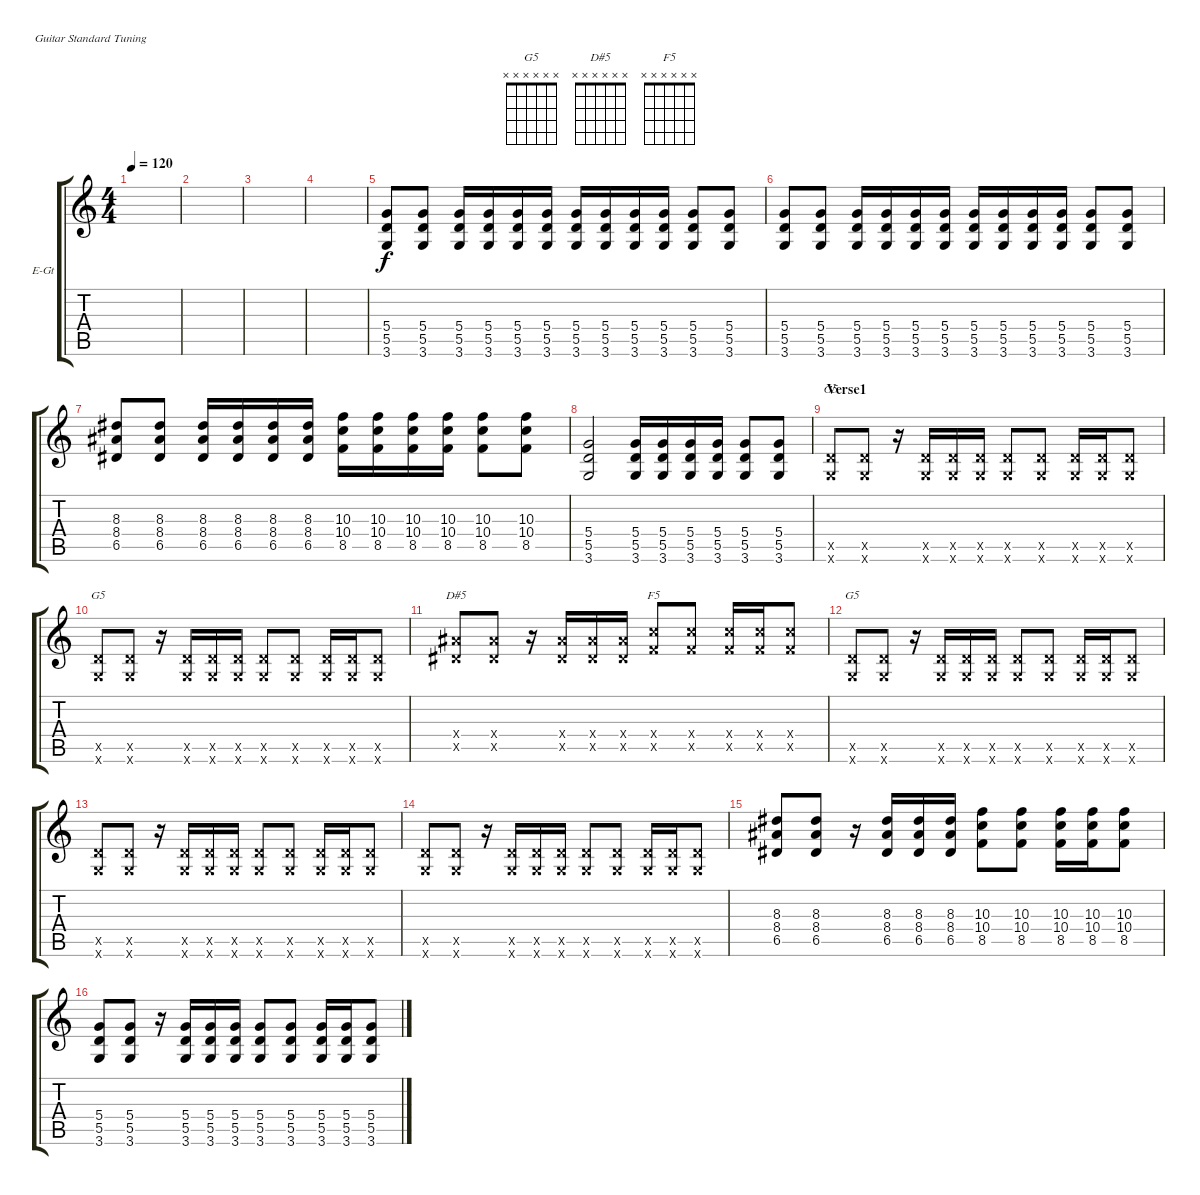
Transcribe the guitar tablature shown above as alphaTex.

\defaultSystemsLayout 4
\bracketExtendMode groupsimilarinstruments
\firstSystemTrackNameOrientation horizontal
\otherSystemsTrackNameOrientation horizontal
\track ("Bobby Bekool - Rythm " "E-Gt") {instrument distortionguitar}
\staff {score tabs}
\tuning (E4 B3 G3 D3 A2 E2)
\chord ("G5" x x x x x x)
\chord ("D#5" x x x x x x)
\chord ("F5" x x x x x x)
\ts (4 4)
\tempo 120
\clef g2
\ks c
|
|
|
|
(3.6 5.5 5.4).8 (3.6 5.5 5.4).8 (3.6 5.5 5.4).16 (3.6 5.5 5.4).16 (3.6 5.5 5.4).16 (3.6 5.5 5.4).16 (3.6 5.5 5.4).16 (3.6 5.5 5.4).16 (3.6 5.5 5.4).16 (3.6 5.5 5.4).16 (3.6 5.5 5.4).8 (3.6 5.5 5.4).8 |
(3.6 5.5 5.4).8 (3.6 5.5 5.4).8 (3.6 5.5 5.4).16 (3.6 5.5 5.4).16 (3.6 5.5 5.4).16 (3.6 5.5 5.4).16 (3.6 5.5 5.4).16 (3.6 5.5 5.4).16 (3.6 5.5 5.4).16 (3.6 5.5 5.4).16 (3.6 5.5 5.4).8 (3.6 5.5 5.4).8 |
(6.5 8.4 8.3).8 (6.5 8.4 8.3).8 (6.5 8.4 8.3).16 (6.5 8.4 8.3).16 (6.5 8.4 8.3).16 (6.5 8.4 8.3).16 (8.5 10.4 10.3).16 (8.5 10.4 10.3).16 (8.5 10.4 10.3).16 (8.5 10.4 10.3).16 (8.5 10.4 10.3).8 (8.5 10.4 10.3).8 |
(3.6 5.5 5.4).2 (3.6 5.5 5.4).16 (3.6 5.5 5.4).16 (3.6 5.5 5.4).16 (3.6 5.5 5.4).16 (3.6 5.5 5.4).8 (3.6 5.5 5.4).8 |
\section ("" "Verse1")
(3.6{x} 5.5{x}).8{ch "G5"} (3.6{x} 5.5{x}).8 r.16 (3.6{x} 5.5{x}).16 (3.6{x} 5.5{x}).16 (3.6{x} 5.5{x}).16 (3.6{x} 5.5{x}).8 (3.6{x} 5.5{x}).8 (3.6{x} 5.5{x}).16 (3.6{x} 5.5{x}).16 (3.6{x} 5.5{x}).8 |
(3.6{x} 5.5{x}).8{ch "G5"} (3.6{x} 5.5{x}).8 r.16 (3.6{x} 5.5{x}).16 (3.6{x} 5.5{x}).16 (3.6{x} 5.5{x}).16 (3.6{x} 5.5{x}).8 (3.6{x} 5.5{x}).8 (3.6{x} 5.5{x}).16 (3.6{x} 5.5{x}).16 (3.6{x} 5.5{x}).8 |
(6.5{x} 8.4{x}).8{ch "D#5"} (6.5{x} 8.4{x}).8 r.16 (6.5{x} 8.4{x}).16 (6.5{x} 8.4{x}).16 (6.5{x} 8.4{x}).16 (8.5{x} 10.4{x}).8{ch "F5"} (8.5{x} 10.4{x}).8 (8.5{x} 10.4{x}).16 (8.5{x} 10.4{x}).16 (8.5{x} 10.4{x}).8 |
(3.6{x} 5.5{x}).8{ch "G5"} (3.6{x} 5.5{x}).8 r.16 (3.6{x} 5.5{x}).16 (3.6{x} 5.5{x}).16 (3.6{x} 5.5{x}).16 (3.6{x} 5.5{x}).8 (3.6{x} 5.5{x}).8 (3.6{x} 5.5{x}).16 (3.6{x} 5.5{x}).16 (3.6{x} 5.5{x}).8 |
(3.6{x} 5.5{x}).8 (3.6{x} 5.5{x}).8 r.16 (3.6{x} 5.5{x}).16 (3.6{x} 5.5{x}).16 (3.6{x} 5.5{x}).16 (3.6{x} 5.5{x}).8 (3.6{x} 5.5{x}).8 (3.6{x} 5.5{x}).16 (3.6{x} 5.5{x}).16 (3.6{x} 5.5{x}).8 |
(3.6{x} 5.5{x}).8 (3.6{x} 5.5{x}).8 r.16 (3.6{x} 5.5{x}).16 (3.6{x} 5.5{x}).16 (3.6{x} 5.5{x}).16 (3.6{x} 5.5{x}).8 (3.6{x} 5.5{x}).8 (3.6{x} 5.5{x}).16 (3.6{x} 5.5{x}).16 (3.6{x} 5.5{x}).8 |
(6.5 8.4 8.3).8 (6.5 8.4 8.3).8 r.16 (6.5 8.4 8.3).16 (6.5 8.4 8.3).16 (6.5 8.4 8.3).16 (8.5 10.4 10.3).8 (8.5 10.4 10.3).8 (8.5 10.4 10.3).16 (8.5 10.4 10.3).16 (8.5 10.4 10.3).8 |
(3.6 5.5 5.4).8 (3.6 5.5 5.4).8 r.16 (3.6 5.5 5.4).16 (3.6 5.5 5.4).16 (3.6 5.5 5.4).16 (3.6 5.5 5.4).8 (3.6 5.5 5.4).8 (3.6 5.5 5.4).16 (3.6 5.5 5.4).16 (3.6 5.5 5.4).8
